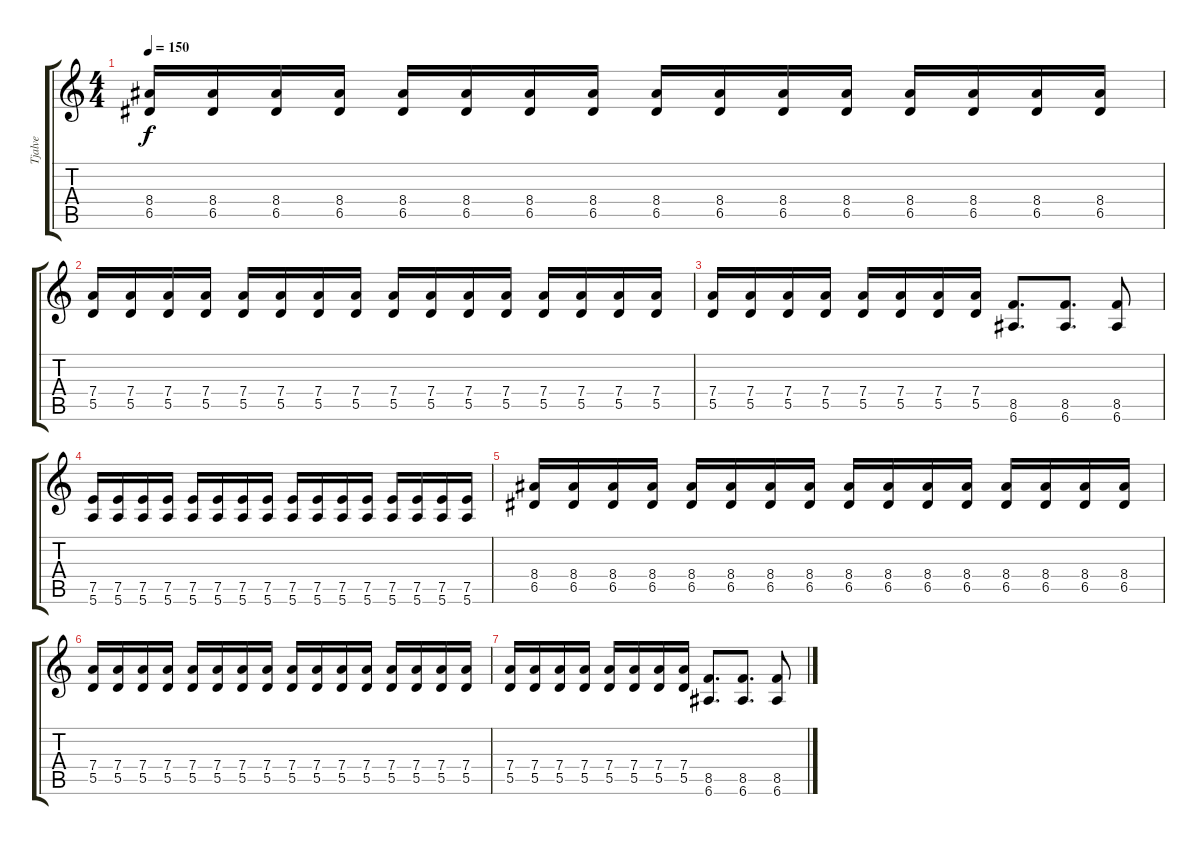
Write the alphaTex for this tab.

\track ("Tjalve" "Tjalve") {instrument distortionguitar}
\staff {score tabs}
\tuning (E4 B3 G3 D3 A2 E2) {hide}
\ts (4 4)
\tempo 150
\clef g2
\ks c
(8.4 6.5).16{dy f} (8.4 6.5).16 (8.4 6.5).16 (8.4 6.5).16 (8.4 6.5).16 (8.4 6.5).16 (8.4 6.5).16 (8.4 6.5).16 (8.4 6.5).16 (8.4 6.5).16 (8.4 6.5).16 (8.4 6.5).16 (8.4 6.5).16 (8.4 6.5).16 (8.4 6.5).16 (8.4 6.5).16 |
(7.4 5.5).16 (7.4 5.5).16 (7.4 5.5).16 (7.4 5.5).16 (7.4 5.5).16 (7.4 5.5).16 (7.4 5.5).16 (7.4 5.5).16 (7.4 5.5).16 (7.4 5.5).16 (7.4 5.5).16 (7.4 5.5).16 (7.4 5.5).16 (7.4 5.5).16 (7.4 5.5).16 (7.4 5.5).16 |
(7.4 5.5).16 (7.4 5.5).16 (7.4 5.5).16 (7.4 5.5).16 (7.4 5.5).16 (7.4 5.5).16 (7.4 5.5).16 (7.4 5.5).16 (8.5 6.6).8{d} (8.5 6.6).8{d} (8.5 6.6).8 |
(7.5 5.6).16 (7.5 5.6).16 (7.5 5.6).16 (7.5 5.6).16 (7.5 5.6).16 (7.5 5.6).16 (7.5 5.6).16 (7.5 5.6).16 (7.5 5.6).16 (7.5 5.6).16 (7.5 5.6).16 (7.5 5.6).16 (7.5 5.6).16 (7.5 5.6).16 (7.5 5.6).16 (7.5 5.6).16 |
(8.4 6.5).16 (8.4 6.5).16 (8.4 6.5).16 (8.4 6.5).16 (8.4 6.5).16 (8.4 6.5).16 (8.4 6.5).16 (8.4 6.5).16 (8.4 6.5).16 (8.4 6.5).16 (8.4 6.5).16 (8.4 6.5).16 (8.4 6.5).16 (8.4 6.5).16 (8.4 6.5).16 (8.4 6.5).16 |
(7.4 5.5).16 (7.4 5.5).16 (7.4 5.5).16 (7.4 5.5).16 (7.4 5.5).16 (7.4 5.5).16 (7.4 5.5).16 (7.4 5.5).16 (7.4 5.5).16 (7.4 5.5).16 (7.4 5.5).16 (7.4 5.5).16 (7.4 5.5).16 (7.4 5.5).16 (7.4 5.5).16 (7.4 5.5).16 |
(7.4 5.5).16 (7.4 5.5).16 (7.4 5.5).16 (7.4 5.5).16 (7.4 5.5).16 (7.4 5.5).16 (7.4 5.5).16 (7.4 5.5).16 (8.5 6.6).8{d} (8.5 6.6).8{d} (8.5 6.6).8
